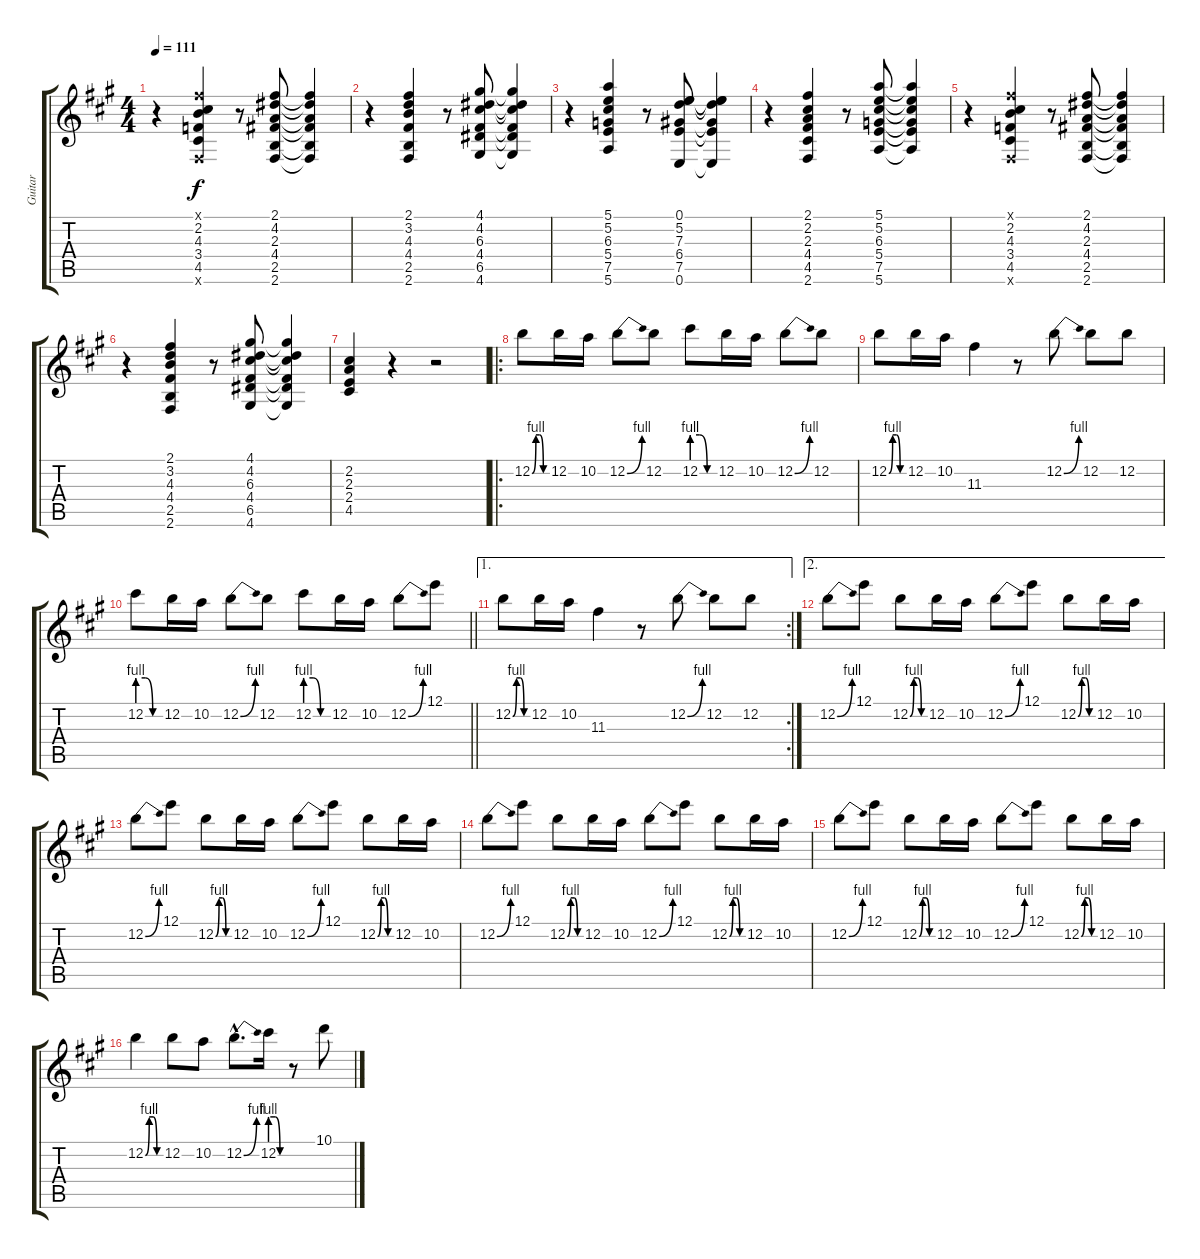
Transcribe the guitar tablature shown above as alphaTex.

\track ("Guitar" "Guitar") {instrument overdrivenguitar}
\staff {score tabs}
\tuning (E4 B3 G3 D3 A2 E2) {hide}
\ts (4 4)
\tempo 111
\clef g2
\ks a
r.4{dy f} (2.1{x} 2.2 4.3 3.4 4.5 2.6{x}).4 r.8 (2.1 4.2 2.3 4.4 2.5 2.6).8 (2.1{t} 4.2{t} 2.3{t} 4.4{t} 2.5{t} 2.6{t}).4 |
r.4 (2.1 3.2 4.3 4.4 2.5 2.6).4 r.8 (4.1 4.2 6.3 4.4 6.5 4.6).8 (4.1{t} 4.2{t} 6.3{t} 4.4{t} 6.5{t} 4.6{t}).4 |
r.4 (5.1 5.2 6.3 5.4 7.5 5.6).4 r.8 (0.1 5.2 7.3 6.4 7.5 0.6).8 (0.1{t} 5.2{t} 7.3{t} 6.4{t} 7.5{t} 0.6{t}).4 |
r.4 (2.1 2.2 2.3 4.4 4.5 2.6).4 r.8 (5.1 5.2 6.3 5.4 7.5 5.6).8 (5.1{t} 5.2{t} 6.3{t} 5.4{t} 7.5{t} 5.6{t}).4 |
r.4 (2.1{x} 2.2 4.3 3.4 4.5 2.6{x}).4 r.8 (2.1 4.2 2.3 4.4 2.5 2.6).8 (2.1{t} 4.2{t} 2.3{t} 4.4{t} 2.5{t} 2.6{t}).4 |
r.4 (2.1 3.2 4.3 4.4 2.5 2.6).4 r.8 (4.1 4.2 6.3 4.4 6.5 4.6).8 (4.1{t} 4.2{t} 6.3{t} 4.4{t} 6.5{t} 4.6{t}).4 |
(2.2 2.3 2.4 4.5).4 r.4 r.2 |
\ro
12.2{be (custom 0 0 15 4 30 4 45 0 60 0)}.8 12.2.16 10.2.16 12.2{be (bend 0 0 60 4)}.8 12.2.8 12.2{be (custom 0 4 20 4 40 0 60 0)}.8 12.2.16 10.2.16 12.2{be (bend 0 0 60 4)}.8 12.2.8 |
12.2{be (custom 0 0 15 4 30 4 45 0 60 0)}.8 12.2.16 10.2.16 11.3.4 r.8 12.2{be (bend 0 0 60 4)}.8 12.2.8 12.2.8 |
\barLineRight lightlight
12.2{be (custom 0 4 20 4 40 0 60 0)}.8 12.2.16 10.2.16 12.2{be (bend 0 0 60 4)}.8 12.2.8 12.2{be (custom 0 4 20 4 40 0 60 0)}.8 12.2.16 10.2.16 12.2{be (bend 0 0 60 4)}.8 12.1.8 |
\ae 1
\rc 2
12.2{be (custom 0 0 15 4 30 4 45 0 60 0)}.8 12.2.16 10.2.16 11.3.4 r.8 12.2{be (bend 0 0 60 4)}.8 12.2.8 12.2.8 |
\ae 2
12.2{be (bend 0 0 60 4)}.8 12.1.8 12.2{be (custom 0 0 15 4 30 4 45 0 60 0)}.8 12.2.16 10.2.16 12.2{be (bend 0 0 60 4)}.8 12.1.8 12.2{be (custom 0 0 15 4 30 4 45 0 60 0)}.8 12.2.16 10.2.16 |
12.2{be (bend 0 0 60 4)}.8 12.1.8 12.2{be (custom 0 0 15 4 30 4 45 0 60 0)}.8 12.2.16 10.2.16 12.2{be (bend 0 0 60 4)}.8 12.1.8 12.2{be (custom 0 0 15 4 30 4 45 0 60 0)}.8 12.2.16 10.2.16 |
12.2{be (bend 0 0 60 4)}.8 12.1.8 12.2{be (custom 0 0 15 4 30 4 45 0 60 0)}.8 12.2.16 10.2.16 12.2{be (bend 0 0 60 4)}.8 12.1.8 12.2{be (custom 0 0 15 4 30 4 45 0 60 0)}.8 12.2.16 10.2.16 |
12.2{be (bend 0 0 60 4)}.8 12.1.8 12.2{be (custom 0 0 15 4 30 4 45 0 60 0)}.8 12.2.16 10.2.16 12.2{be (bend 0 0 60 4)}.8 12.1.8 12.2{be (custom 0 0 15 4 30 4 45 0 60 0)}.8 12.2.16 10.2.16 |
12.2{be (custom 0 0 15 4 30 4 45 0 60 0)}.4 12.2.8 10.2.8 12.2{be (bend 0 0 60 4) hac}.8{d} 12.2{be (custom 0 4 20 4 40 0 60 0)}.16 r.8 10.1.8
